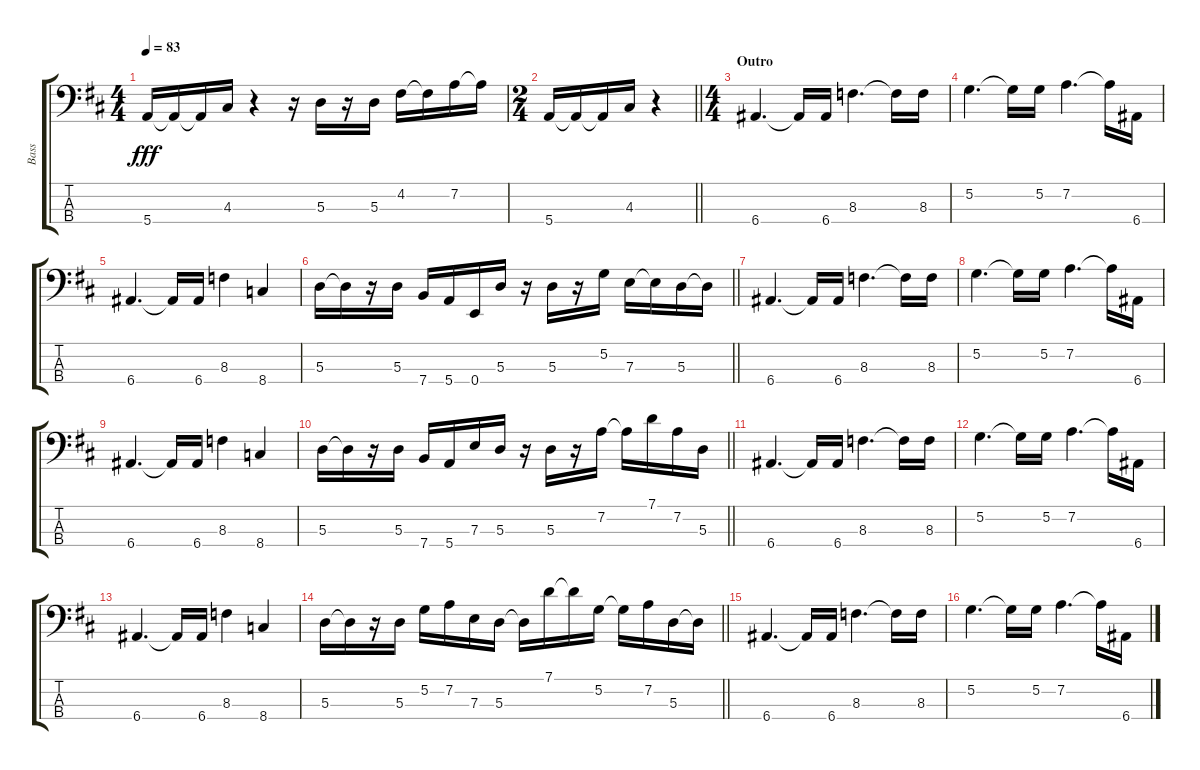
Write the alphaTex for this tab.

\track ("Bass" "Bass") {instrument fretlessbass}
\staff {score tabs}
\tuning (G2 D2 A1 E1) {hide}
\ts (4 4)
\tempo 83
\clef f4
\ks d
5.4.16{dy fff} 5.4{t}.16 5.4{t}.16 4.3.16 r.4 r.16 5.3.16 r.16 5.3.16 4.2.16 4.2{t}.16 7.2.16 7.2{t}.16 |
\ts (2 4)
\barLineRight lightlight
5.4.16 5.4{t}.16 5.4{t}.16 4.3.16 r.4 |
\ts (4 4)
\section ("" "Outro")
6.4.4{d} 6.4{t}.16 6.4.16 8.3.4{d} 8.3{t}.16 8.3.16 |
5.2.4{d} 5.2{t}.16 5.2.16 7.2.4{d} 7.2{t}.16 6.4.16 |
6.4.4{d} 6.4{t}.16 6.4.16 8.3.4 8.4.4 |
\barLineRight lightlight
5.3.16 5.3{t}.16 r.16 5.3.16 7.4.16 5.4.16 0.4.16 5.3.16 r.16 5.3.16 r.16 5.2.16 7.3.16 7.3{t}.16 5.3.16 5.3{t}.16 |
6.4.4{d} 6.4{t}.16 6.4.16 8.3.4{d} 8.3{t}.16 8.3.16 |
5.2.4{d} 5.2{t}.16 5.2.16 7.2.4{d} 7.2{t}.16 6.4.16 |
6.4.4{d} 6.4{t}.16 6.4.16 8.3.4 8.4.4 |
\barLineRight lightlight
5.3.16 5.3{t}.16 r.16 5.3.16 7.4.16 5.4.16 7.3.16 5.3.16 r.16 5.3.16 r.16 7.2.16 7.2{t}.16 7.1.16 7.2.16 5.3.16 |
6.4.4{d} 6.4{t}.16 6.4.16 8.3.4{d} 8.3{t}.16 8.3.16 |
5.2.4{d} 5.2{t}.16 5.2.16 7.2.4{d} 7.2{t}.16 6.4.16 |
6.4.4{d} 6.4{t}.16 6.4.16 8.3.4 8.4.4 |
\barLineRight lightlight
5.3.16 5.3{t}.16 r.16 5.3.16 5.2.16 7.2.16 7.3.16 5.3.16 5.3{t}.16 7.1.16 7.1{t}.16 5.2.16 5.2{t}.16 7.2.16 5.3.16 5.3{t}.16 |
6.4.4{d} 6.4{t}.16 6.4.16 8.3.4{d} 8.3{t}.16 8.3.16 |
5.2.4{d} 5.2{t}.16 5.2.16 7.2.4{d} 7.2{t}.16 6.4.16
